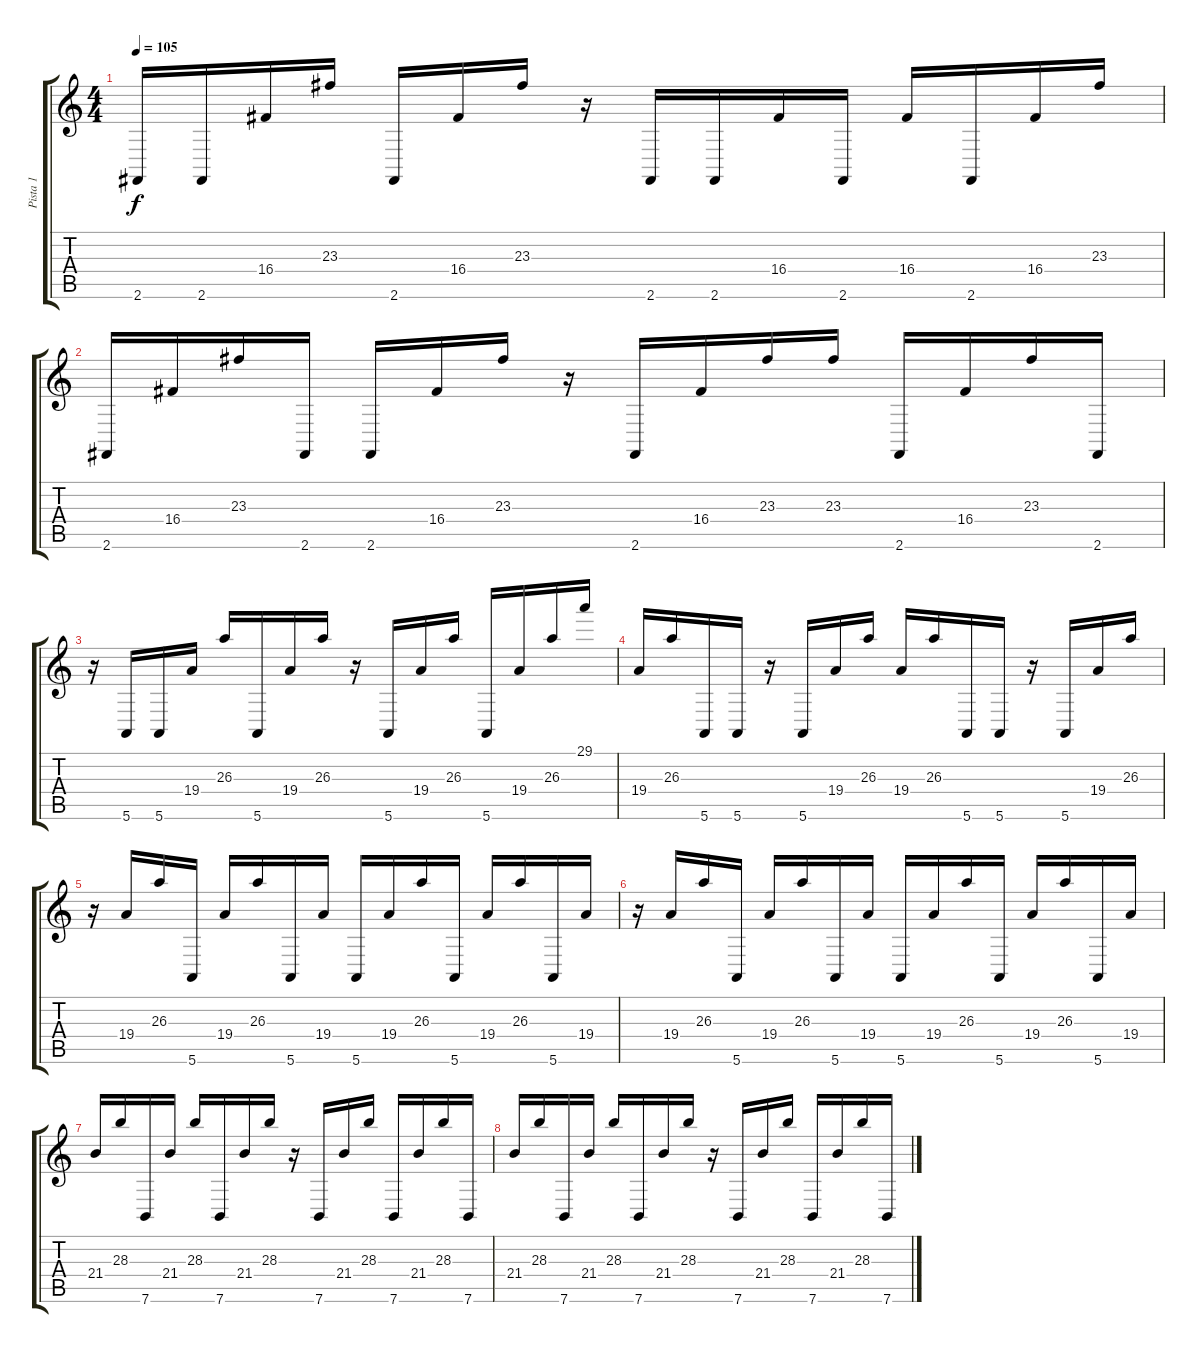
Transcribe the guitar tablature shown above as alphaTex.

\track ("Pista 1" "Pista 1") {instrument electricpiano1}
\staff {score tabs}
\tuning (E4 B3 G3 D3 A2 E2) {hide}
\ts (4 4)
\tempo 105
\clef g2
\ks c
2.6.16{dy f} 2.6.16 16.4.16 23.3.16 2.6.16 16.4.16 23.3.16 r.16 2.6.16 2.6.16 16.4.16 2.6.16 16.4.16 2.6.16 16.4.16 23.3.16 |
2.6.16 16.4.16 23.3.16 2.6.16 2.6.16 16.4.16 23.3.16 r.16 2.6.16 16.4.16 23.3.16 23.3.16 2.6.16 16.4.16 23.3.16 2.6.16 |
r.16 5.6.16 5.6.16 19.4.16 26.3.16 5.6.16 19.4.16 26.3.16 r.16 5.6.16 19.4.16 26.3.16 5.6.16 19.4.16 26.3.16 29.1.16 |
19.4.16 26.3.16 5.6.16 5.6.16 r.16 5.6.16 19.4.16 26.3.16 19.4.16 26.3.16 5.6.16 5.6.16 r.16 5.6.16 19.4.16 26.3.16 |
r.16 19.4.16 26.3.16 5.6.16 19.4.16 26.3.16 5.6.16 19.4.16 5.6.16 19.4.16 26.3.16 5.6.16 19.4.16 26.3.16 5.6.16 19.4.16 |
r.16 19.4.16 26.3.16 5.6.16 19.4.16 26.3.16 5.6.16 19.4.16 5.6.16 19.4.16 26.3.16 5.6.16 19.4.16 26.3.16 5.6.16 19.4.16 |
21.4.16 28.3.16 7.6.16 21.4.16 28.3.16 7.6.16 21.4.16 28.3.16 r.16 7.6.16 21.4.16 28.3.16 7.6.16 21.4.16 28.3.16 7.6.16 |
21.4.16 28.3.16 7.6.16 21.4.16 28.3.16 7.6.16 21.4.16 28.3.16 r.16 7.6.16 21.4.16 28.3.16 7.6.16 21.4.16 28.3.16 7.6.16
